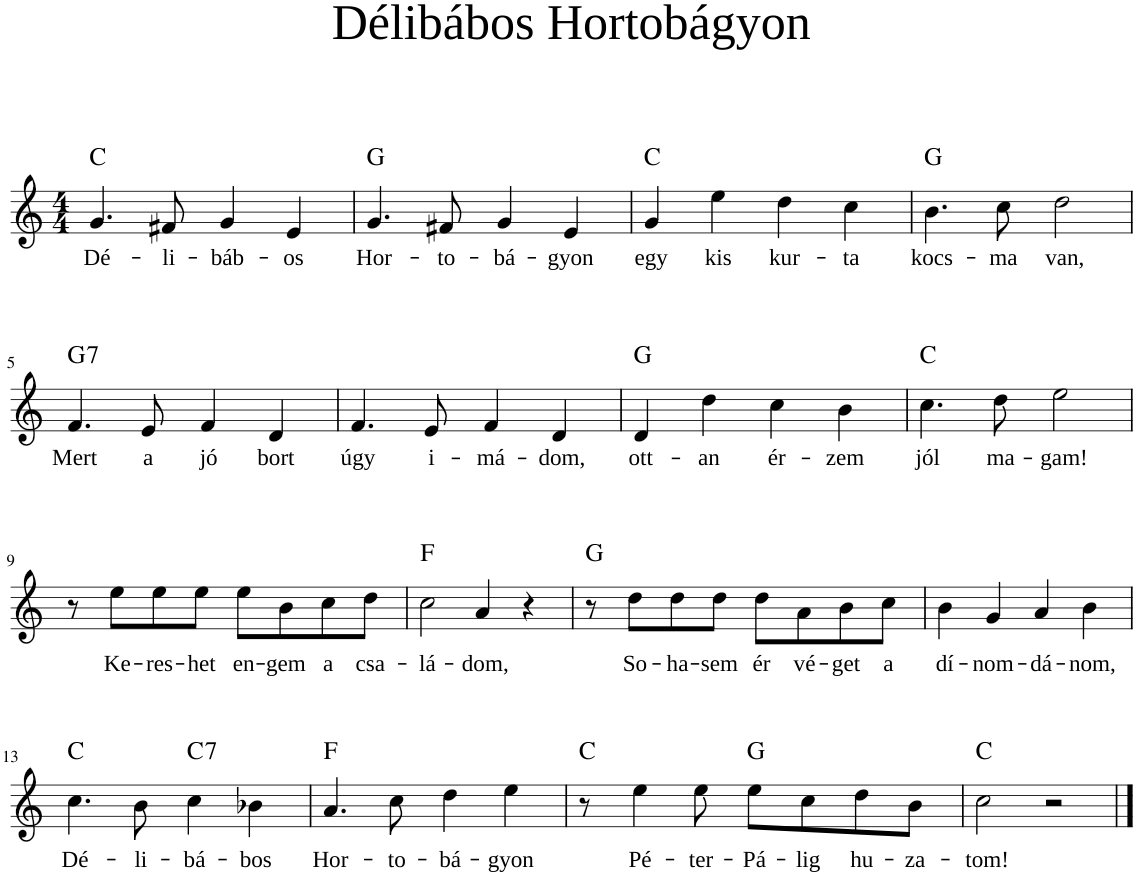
**kern	**text	**harte
*part1	*part1	*part1
*staff1	*staff1	*
*I"Piano	*	*
*I'Pno	*	*
*clefG2	*	*
*k[]	*	*
*M4/4	*	*
=1	=1	=1
!	!LO:LY:b	!
4.g/	Dé-	C:maj
!	!LO:LY:b	!
8f#X/	-li-	.
!	!LO:LY:b	!
4g/	-báb-	.
!	!LO:LY:b	!
4e/	-os	.
=2	=2	=2
!	!LO:LY:b	!
4.g/	Hor-	G:maj
!	!LO:LY:b	!
8f#X/	-to-	.
!	!LO:LY:b	!
4g/	-bá-	.
!	!LO:LY:b	!
4e/	-gyon	.
=3	=3	=3
!	!LO:LY:b	!
4g/	egy	C:maj
!	!LO:LY:b	!
4ee\	kis	.
!	!LO:LY:b	!
4dd\	kur-	.
!	!LO:LY:b	!
4cc\	-ta	.
=4	=4	=4
!	!LO:LY:b	!
4.b\	kocs-	G:maj
!	!LO:LY:b	!
8cc\	-ma	.
!	!LO:LY:b	!
2dd\	van,	.
!!LO:LB:g=z
=5	=5	=5
!	!LO:LY:b	!LO:H:kt=7
4.f/	Mert	G:7
!	!LO:LY:b	!
8e/	a	.
!	!LO:LY:b	!
4f/	jó	.
!	!LO:LY:b	!
4d/	bort	.
=6	=6	=6
!	!LO:LY:b	!
4.f/	úgy	.
!	!LO:LY:b	!
8e/	i-	.
!	!LO:LY:b	!
4f/	-má-	.
!	!LO:LY:b	!
4d/	-dom,	.
=7	=7	=7
!	!LO:LY:b	!
4d/	ott-	G:maj
!	!LO:LY:b	!
4dd\	-an	.
!	!LO:LY:b	!
4cc\	ér-	.
!	!LO:LY:b	!
4b\	-zem	.
=8	=8	=8
!	!LO:LY:b	!
4.cc\	jól	C:maj
!	!LO:LY:b	!
8dd\	ma-	.
!	!LO:LY:b	!
2ee\	-gam!	.
!!LO:LB:g=z
=9	=9	=9
8r	.	.
!	!LO:LY:b	!
8ee\L	Ke-	.
!	!LO:LY:b	!
8ee\	-res-	.
!	!LO:LY:b	!
8ee\J	-het	.
!	!LO:LY:b	!
8ee\L	en-	.
!	!LO:LY:b	!
8b\	-gem	.
!	!LO:LY:b	!
8cc\	a	.
!	!LO:LY:b	!
8dd\J	csa-	.
=10	=10	=10
!	!LO:LY:b	!
2cc\	-lá-	F:maj
!	!LO:LY:b	!
4a/	-dom,	.
4r	.	.
=11	=11	=11
8r	.	G:maj
!	!LO:LY:b	!
8dd\L	So-	.
!	!LO:LY:b	!
8dd\	-ha-	.
!	!LO:LY:b	!
8dd\J	-sem	.
!	!LO:LY:b	!
8dd\L	ér	.
!	!LO:LY:b	!
8a\	vé-	.
!	!LO:LY:b	!
8b\	-get	.
!	!LO:LY:b	!
8cc\J	a	.
=12	=12	=12
!	!LO:LY:b	!
4b\	dí-	.
!	!LO:LY:b	!
4g/	-nom-	.
!	!LO:LY:b	!
4a/	-dá-	.
!	!LO:LY:b	!
4b\	-nom,	.
!!LO:LB:g=z
=13	=13	=13
!	!LO:LY:b	!
4.cc\	Dé-	C:maj
!	!LO:LY:b	!
8b\	-li-	.
!	!LO:LY:b	!LO:H:kt=7
4cc\	-bá-	C:7
!	!LO:LY:b	!
4b-X\	-bos	.
=14	=14	=14
!	!LO:LY:b	!
4.a/	Hor-	F:maj
!	!LO:LY:b	!
8cc\	-to-	.
!	!LO:LY:b	!
4dd\	-bá-	.
!	!LO:LY:b	!
4ee\	-gyon	.
=15	=15	=15
8r	.	C:maj
!	!LO:LY:b	!
4ee\	Pé-	.
!	!LO:LY:b	!
8ee\	-ter-	.
!	!LO:LY:b	!
8ee\L	-Pá-	G:maj
!	!LO:LY:b	!
8cc\	-lig	.
!	!LO:LY:b	!
8dd\	hu-	.
!	!LO:LY:b	!
8b\J	-za-	.
=16	=16	=16
!	!LO:LY:b	!
2cc\	-tom!	C:maj
2r	.	.
==	==	==
*-	*-	*-
